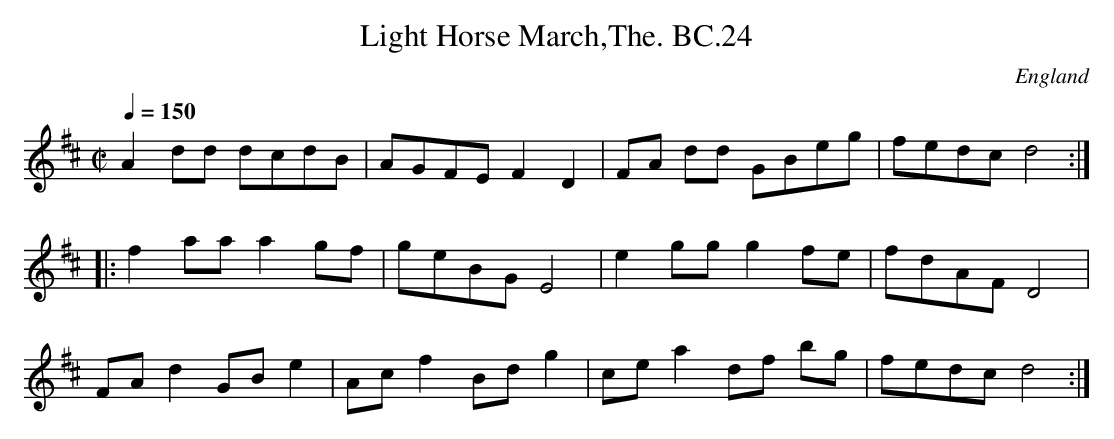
X:1
T:Light Horse March,The. BC.24
L:1/8
M:C|
O:England
Q:1/4=150
K:D
A2 dd dcdB|AGFE F2 D2|FA dd GBeg|fedc d4:|!
|:f2 aa a2 gf|geBG E4|e2 gg g2 fe|fdAF D4|!
FA d2 GBe2|Ac f2 Bd g2|ce a2 df bg|fedc d4:|
